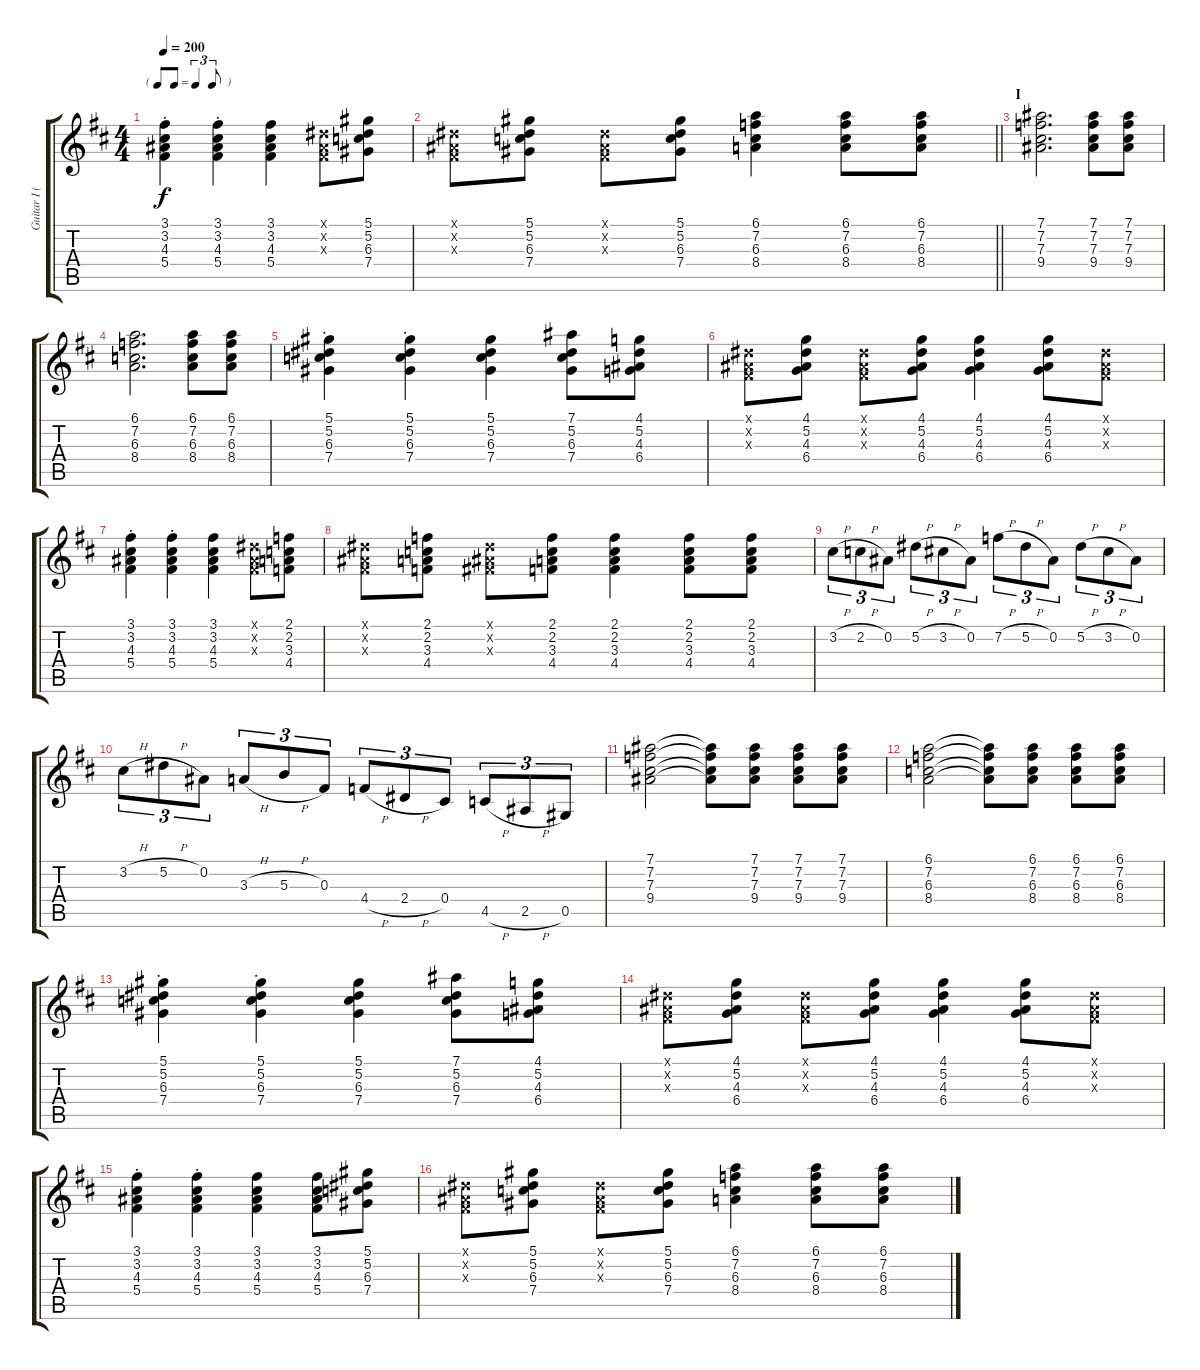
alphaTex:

\track ("Guitar I (Sakito)" "Guitar I (") {instrument overdrivenguitar}
\staff {score tabs}
\tuning (Eb4 Bb3 Gb3 Db3 Ab2 Eb2) {hide}
\ts (4 4)
\tf triplet8th
\tempo 200
\clef g2
\ks d
(3.1{st} 3.2{st} 4.3{st} 5.4{st}).4{dy f} (3.1{st} 3.2{st} 4.3{st} 5.4{st}).4 (3.1 3.2 4.3 5.4).4 (0.1{x} 0.2{x} 0.3{x}).8 (5.1 5.2 6.3 7.4).8 |
\barLineRight lightlight
(0.1{x} 0.2{x} 0.3{x}).8 (5.1 5.2 6.3 7.4).8 (0.1{x} 0.2{x} 0.3{x}).8 (5.1 5.2 6.3 7.4).8 (6.1 7.2 6.3 8.4).4 (6.1 7.2 6.3 8.4).8 (6.1 7.2 6.3 8.4).8 |
\section ("" "I")
(7.1 7.2 7.3 9.4).2{d} (7.1 7.2 7.3 9.4).8 (7.1 7.2 7.3 9.4).8 |
(6.1 7.2 6.3 8.4).2{d} (6.1 7.2 6.3 8.4).8 (6.1 7.2 6.3 8.4).8 |
(5.1{st} 5.2{st} 6.3{st} 7.4{st}).4 (5.1{st} 5.2{st} 6.3{st} 7.4{st}).4 (5.1 5.2 6.3 7.4).4 (7.1 5.2 6.3 7.4).8 (4.1 5.2 4.3 6.4).8 |
(0.1{x} 0.2{x} 0.3{x}).8 (4.1 5.2 4.3 6.4).8 (0.1{x} 0.2{x} 0.3{x}).8 (4.1 5.2 4.3 6.4).8 (4.1 5.2 4.3 6.4).4 (4.1 5.2 4.3 6.4).8 (0.1{x} 0.2{x} 0.3{x}).8 |
(3.1{st} 3.2{st} 4.3{st} 5.4{st}).4 (3.1{st} 3.2{st} 4.3{st} 5.4{st}).4 (3.1 3.2 4.3 5.4).4 (0.1{x} 0.2{x} 0.3{x}).8 (2.1 2.2 3.3 4.4).8 |
(0.1{x} 0.2{x} 0.3{x}).8 (2.1 2.2 3.3 4.4).8 (0.1{x} 0.2{x} 0.3{x}).8 (2.1 2.2 3.3 4.4).8 (2.1 2.2 3.3 4.4).4 (2.1 2.2 3.3 4.4).8 (2.1 2.2 3.3 4.4).8 |
3.2{h}.8{tu (3 2)} 2.2{h}.8{tu (3 2)} 0.2.8{tu (3 2)} 5.2{h}.8{tu (3 2)} 3.2{h}.8{tu (3 2)} 0.2.8{tu (3 2)} 7.2{h}.8{tu (3 2)} 5.2{h}.8{tu (3 2)} 0.2.8{tu (3 2)} 5.2{h}.8{tu (3 2)} 3.2{h}.8{tu (3 2)} 0.2.8{tu (3 2)} |
3.2{h}.8{tu (3 2)} 5.2{h}.8{tu (3 2)} 0.2.8{tu (3 2)} 3.3{h}.8{tu (3 2)} 5.3{h}.8{tu (3 2)} 0.3.8{tu (3 2)} 4.4{h}.8{tu (3 2)} 2.4{h}.8{tu (3 2)} 0.4.8{tu (3 2)} 4.5{h}.8{tu (3 2)} 2.5{h}.8{tu (3 2)} 0.5.8{tu (3 2)} |
(7.1 7.2 7.3 9.4).2 (7.1{t} 7.2{t} 7.3{t} 9.4{t}).8 (7.1 7.2 7.3 9.4).8 (7.1 7.2 7.3 9.4).8 (7.1 7.2 7.3 9.4).8 |
(6.1 7.2 6.3 8.4).2 (6.1{t} 7.2{t} 6.3{t} 8.4{t}).8 (6.1 7.2 6.3 8.4).8 (6.1 7.2 6.3 8.4).8 (6.1 7.2 6.3 8.4).8 |
(5.1{st} 5.2{st} 6.3{st} 7.4{st}).4 (5.1{st} 5.2{st} 6.3{st} 7.4{st}).4 (5.1 5.2 6.3 7.4).4 (7.1 5.2 6.3 7.4).8 (4.1 5.2 4.3 6.4).8 |
(0.1{x} 0.2{x} 0.3{x}).8 (4.1 5.2 4.3 6.4).8 (0.1{x} 0.2{x} 0.3{x}).8 (4.1 5.2 4.3 6.4).8 (4.1 5.2 4.3 6.4).4 (4.1 5.2 4.3 6.4).8 (0.1{x} 0.2{x} 0.3{x}).8 |
(3.1{st} 3.2{st} 4.3{st} 5.4{st}).4 (3.1{st} 3.2{st} 4.3{st} 5.4{st}).4 (3.1 3.2 4.3 5.4).4 (3.1 3.2 4.3 5.4).8 (5.1 5.2 6.3 7.4).8 |
(0.1{x} 0.2{x} 0.3{x}).8 (5.1 5.2 6.3 7.4).8 (0.1{x} 0.2{x} 0.3{x}).8 (5.1 5.2 6.3 7.4).8 (6.1 7.2 6.3 8.4).4 (6.1 7.2 6.3 8.4).8 (6.1 7.2 6.3 8.4).8
